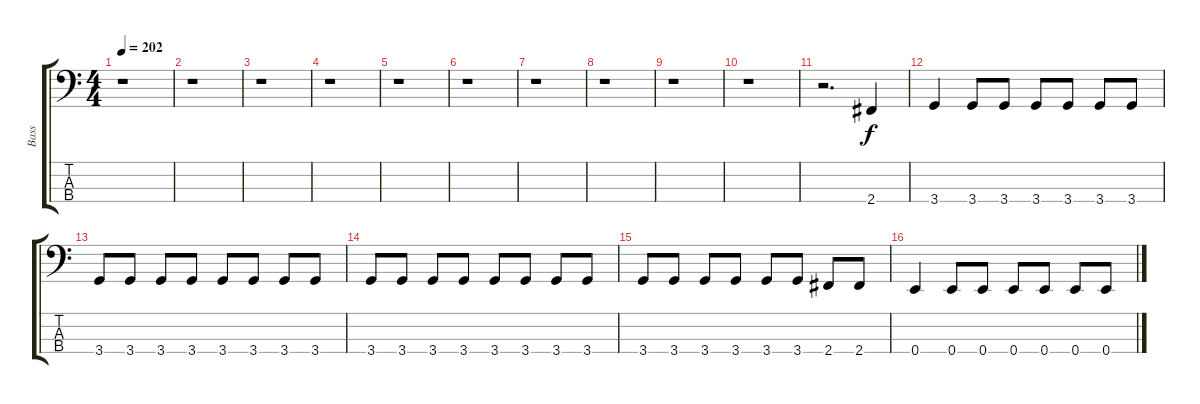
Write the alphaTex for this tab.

\track ("Bass" "Bass") {instrument electricbasspick}
\staff {score tabs}
\tuning (G2 D2 A1 E1) {hide}
\ts (4 4)
\tempo 202
\clef f4
\ks c
r.1{dy f} |
r.1 |
r.1 |
r.1 |
r.1 |
r.1 |
r.1 |
r.1 |
r.1 |
r.1 |
r.2{d} 2.4.4 |
3.4.4 3.4.8 3.4.8 3.4.8 3.4.8 3.4.8 3.4.8 |
3.4.8 3.4.8 3.4.8 3.4.8 3.4.8 3.4.8 3.4.8 3.4.8 |
3.4.8 3.4.8 3.4.8 3.4.8 3.4.8 3.4.8 3.4.8 3.4.8 |
3.4.8 3.4.8 3.4.8 3.4.8 3.4.8 3.4.8 2.4.8 2.4.8 |
0.4.4 0.4.8 0.4.8 0.4.8 0.4.8 0.4.8 0.4.8
